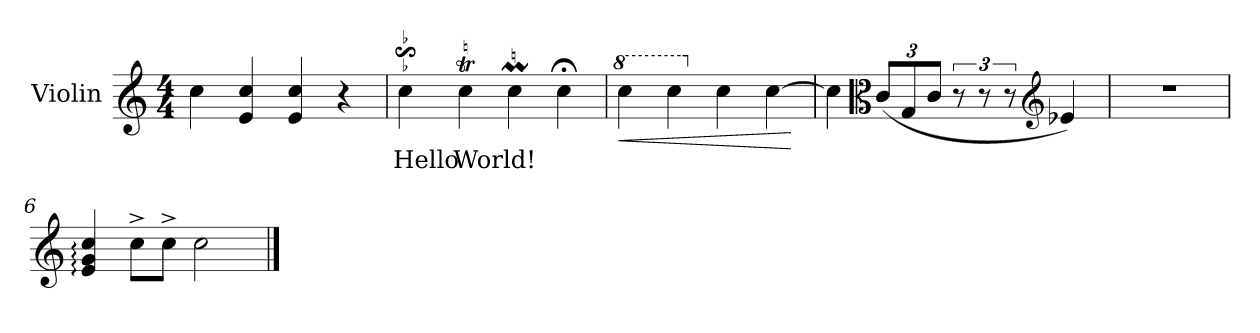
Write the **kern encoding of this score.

**kern	**text	**dynam
*part1	*part1	*part1
*staff1	*staff1	*staff1
*I"Violin	*	*
*I'Vln.	*	*
*clefG2	*	*
*M4/4	*	*
=1	=1	=1
4cci	.	.
4e 4cci	.	.
4ei 4cci	.	.
4r	.	.
=2	=2	=2
4ccs$Ss	Hello	.
4ccT	World!	.
4ccM	.	.
4cc;<	.	.
=3	=3	=3
*8va	*	*
!	!	!LO:HP:b
4ccc	.	<
4ccc	.	.
*X8va	*	*
4cc	.	.
[4cc	.	.
.	.	[
=4	=4	=4
4cc]	.	.
*clefC3	*	*
(12cL	.	.
12G	.	.
12cJ	.	.
12r	.	.
12r	.	.
12r	.	.
*clefG2	*	*
4e-X)	.	.
=5	=5	=5
1r	.	.
=6	=6	=6
4e: 4g: 4cc:	.	.
8cc^L	.	.
8cc^J	.	.
2cc	.	.
==	==	==
*-	*-	*-
